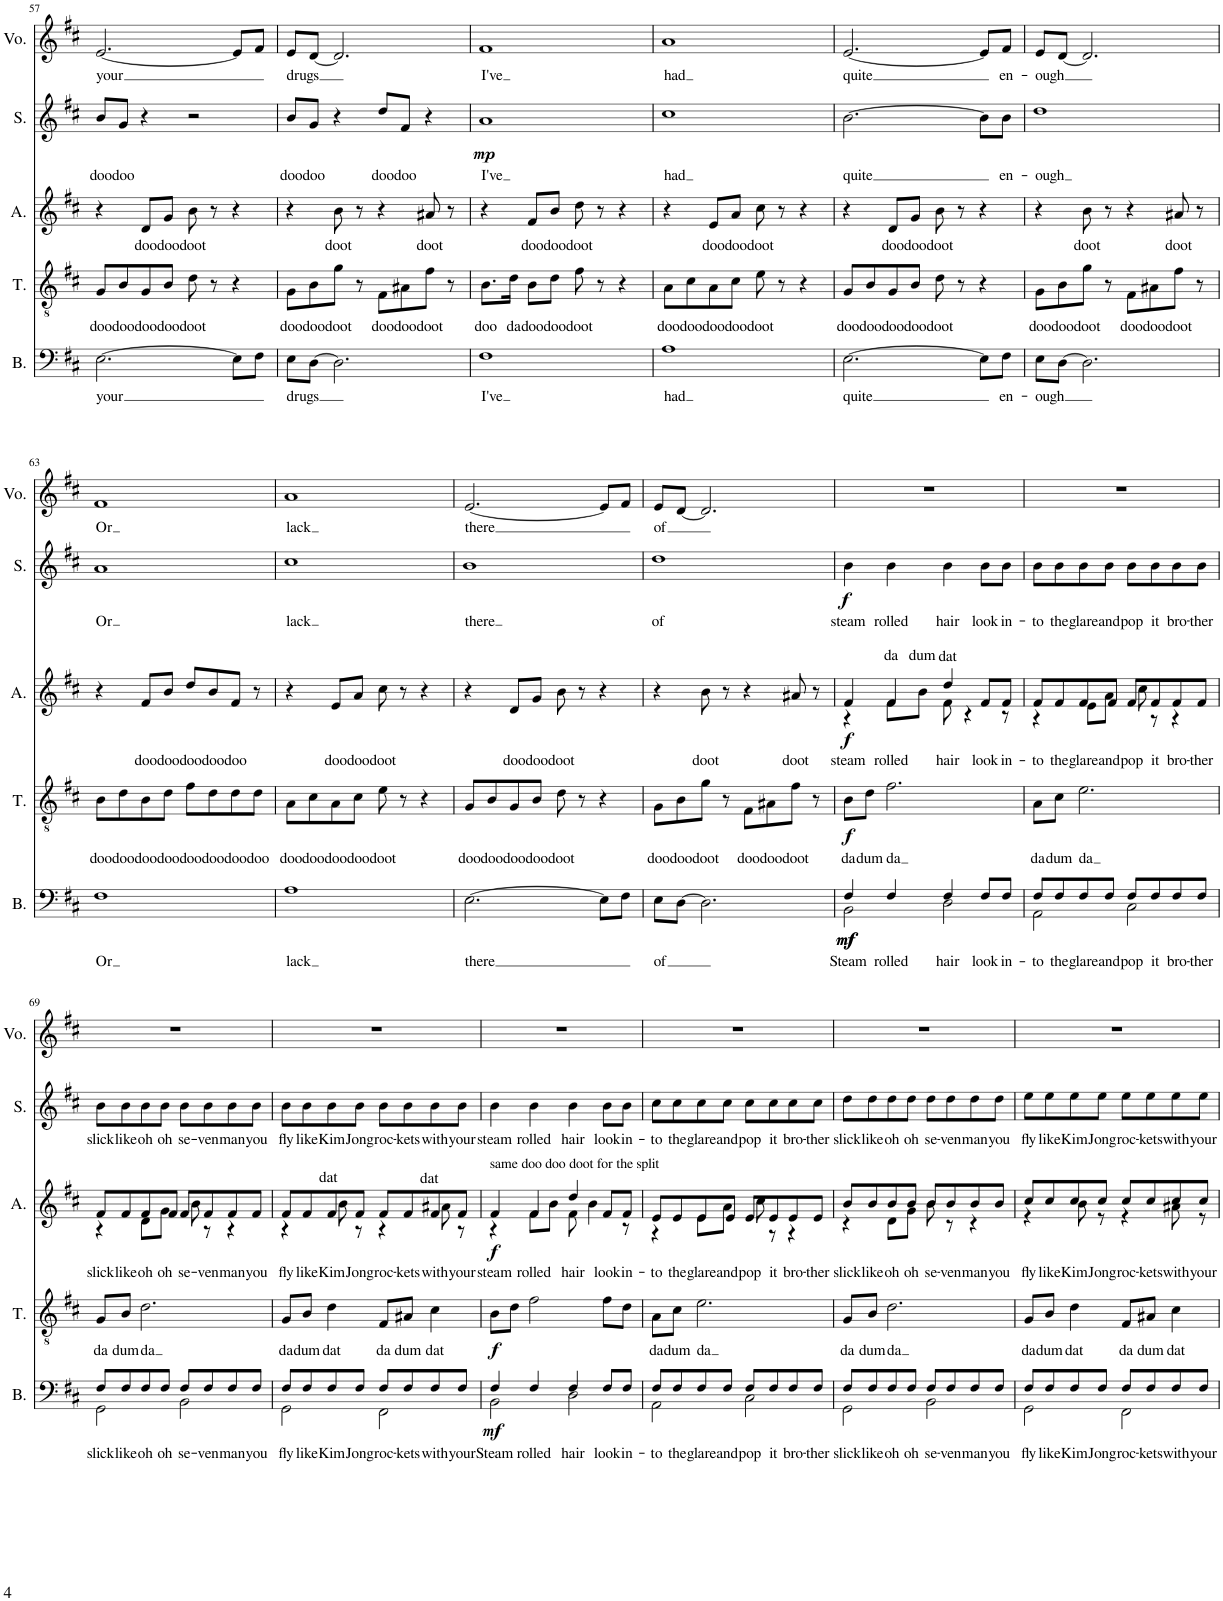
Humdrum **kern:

**kern	**text	**dynam	**kern	**text	**dynam	**kern	**text	**dynam	**kern	**text	**dynam	**kern	**text
*part5	*part5	*part5	*part4	*part4	*part4	*part3	*part3	*part3	*part2	*part2	*part2	*part1	*part1
*staff5	*staff5	*staff5	*staff4	*staff4	*staff4	*staff3	*staff3	*staff3	*staff2	*staff2	*staff2	*staff1	*staff1
*I"Bass	*	*	*I"Tenor	*	*	*I"Alto	*	*	*I"Soprano	*	*	*I"Voice	*
*I'B.	*	*	*I'T.	*	*	*I'A.	*	*	*I'S.	*	*	*I'Vo.	*
!!LO:PB:g=z
*clefF4	*	*	*clefGv2	*	*	*clefG2	*	*	*clefG2	*	*	*clefG2	*
*k[f#c#]	*	*	*k[f#c#]	*	*	*k[f#c#]	*	*	*k[f#c#]	*	*	*k[f#c#]	*
*M4/4	*	*	*M4/4	*	*	*M4/4	*	*	*M4/4	*	*	*M4/4	*
=57	=57	=57	=57	=57	=57	=57	=57	=57	=57	=57	=57	=57	=57
!	!LO:LY:b	!	!	!LO:LY:b	!	!	!	!	!	!LO:LY:b	!	!	!LO:LY:b
[2.E\	your	.	8G/L	doo	.	4r	.	.	8b/L	doo	.	[2.e/	your
!	!	!	!	!LO:LY:b	!	!	!	!	!	!LO:LY:b	!	!	!
.	.	.	8B/	doo	.	.	.	.	8g/J	doo	.	.	.
!	!	!	!	!LO:LY:b	!	!	!LO:LY:b	!	!	!	!	!	!
.	.	.	8G/	doo	.	8d/L	doo	.	4r	.	.	.	.
!	!	!	!	!LO:LY:b	!	!	!LO:LY:b	!	!	!	!	!	!
.	.	.	8B/J	doo	.	8g/J	doo	.	.	.	.	.	.
!	!	!	!	!LO:LY:b	!	!	!LO:LY:b	!	!	!	!	!	!
.	.	.	8d\	doot	.	8b\	doot	.	2r	.	.	.	.
.	.	.	8r	.	.	8r	.	.	.	.	.	.	.
8E\L]	.	.	4r	.	.	4r	.	.	.	.	.	8e/L]	.
8F#\J	.	.	.	.	.	.	.	.	.	.	.	8f#/J	.
=58	=58	=58	=58	=58	=58	=58	=58	=58	=58	=58	=58	=58	=58
!	!LO:LY:b	!	!	!LO:LY:b	!	!	!	!	!	!LO:LY:b	!	!	!LO:LY:b
8E\L	drugs	.	8G\L	doo	.	4r	.	.	8b/L	doo	.	8e/L	drugs
!	!	!	!	!LO:LY:b	!	!	!	!	!	!LO:LY:b	!	!	!
[8D\J	.	.	8B\	doo	.	.	.	.	8g/J	doo	.	[8d/J	.
!	!	!	!	!LO:LY:b	!	!	!LO:LY:b	!	!	!	!	!	!
2.D\]	.	.	8g\J	doot	.	8b\	doot	.	4r	.	.	2.d/]	.
.	.	.	8r	.	.	8r	.	.	.	.	.	.	.
!	!	!	!	!LO:LY:b	!	!	!	!	!	!LO:LY:b	!	!	!
.	.	.	8F#\L	doo	.	4r	.	.	8dd/L	doo	.	.	.
!	!	!	!	!LO:LY:b	!	!	!	!	!	!LO:LY:b	!	!	!
.	.	.	8A#X\	doo	.	.	.	.	8f#/J	doo	.	.	.
!	!	!	!	!LO:LY:b	!	!	!LO:LY:b	!	!	!	!	!	!
.	.	.	8f#\J	doot	.	8a#X/	doot	.	4r	.	.	.	.
.	.	.	8r	.	.	8r	.	.	.	.	.	.	.
=59	=59	=59	=59	=59	=59	=59	=59	=59	=59	=59	=59	=59	=59
!	!LO:LY:b	!	!	!LO:LY:b	!	!	!	!	!	!LO:LY:b	!LO:DY:b	!	!LO:LY:b
1F#	I've	.	8.B\L	doo	.	4r	.	.	1a	I've	mp	1f#	I've
!	!	!	!	!LO:LY:b	!	!	!	!	!	!	!	!	!
.	.	.	16d\Jk	da	.	.	.	.	.	.	.	.	.
!	!	!	!	!LO:LY:b	!	!	!LO:LY:b	!	!	!	!	!	!
.	.	.	8B\L	doo	.	8f#/L	doo	.	.	.	.	.	.
!	!	!	!	!LO:LY:b	!	!	!LO:LY:b	!	!	!	!	!	!
.	.	.	8d\J	doo	.	8b/J	doo	.	.	.	.	.	.
!	!	!	!	!LO:LY:b	!	!	!LO:LY:b	!	!	!	!	!	!
.	.	.	8f#\	doot	.	8dd\	doot	.	.	.	.	.	.
.	.	.	8r	.	.	8r	.	.	.	.	.	.	.
.	.	.	4r	.	.	4r	.	.	.	.	.	.	.
=60	=60	=60	=60	=60	=60	=60	=60	=60	=60	=60	=60	=60	=60
!	!LO:LY:b	!	!	!LO:LY:b	!	!	!	!	!	!LO:LY:b	!	!	!LO:LY:b
1A	had	.	8A\L	doo	.	4r	.	.	1cc#	had	.	1a	had
!	!	!	!	!LO:LY:b	!	!	!	!	!	!	!	!	!
.	.	.	8c#\	doo	.	.	.	.	.	.	.	.	.
!	!	!	!	!LO:LY:b	!	!	!LO:LY:b	!	!	!	!	!	!
.	.	.	8A\	doo	.	8e/L	doo	.	.	.	.	.	.
!	!	!	!	!LO:LY:b	!	!	!LO:LY:b	!	!	!	!	!	!
.	.	.	8c#\J	doo	.	8a/J	doo	.	.	.	.	.	.
!	!	!	!	!LO:LY:b	!	!	!LO:LY:b	!	!	!	!	!	!
.	.	.	8e\	doot	.	8cc#\	doot	.	.	.	.	.	.
.	.	.	8r	.	.	8r	.	.	.	.	.	.	.
.	.	.	4r	.	.	4r	.	.	.	.	.	.	.
=61	=61	=61	=61	=61	=61	=61	=61	=61	=61	=61	=61	=61	=61
!	!LO:LY:b	!	!	!LO:LY:b	!	!	!	!	!	!LO:LY:b	!	!	!LO:LY:b
[2.E\	quite	.	8G/L	doo	.	4r	.	.	[2.b\	quite	.	[2.e/	quite
!	!	!	!	!LO:LY:b	!	!	!	!	!	!	!	!	!
.	.	.	8B/	doo	.	.	.	.	.	.	.	.	.
!	!	!	!	!LO:LY:b	!	!	!LO:LY:b	!	!	!	!	!	!
.	.	.	8G/	doo	.	8d/L	doo	.	.	.	.	.	.
!	!	!	!	!LO:LY:b	!	!	!LO:LY:b	!	!	!	!	!	!
.	.	.	8B/J	doo	.	8g/J	doo	.	.	.	.	.	.
!	!	!	!	!LO:LY:b	!	!	!LO:LY:b	!	!	!	!	!	!
.	.	.	8d\	doot	.	8b\	doot	.	.	.	.	.	.
.	.	.	8r	.	.	8r	.	.	.	.	.	.	.
8E\L]	.	.	4r	.	.	4r	.	.	8b\L]	.	.	8e/L]	.
!	!LO:LY:b	!	!	!	!	!	!	!	!	!LO:LY:b	!	!	!LO:LY:b
8F#\J	en-	.	.	.	.	.	.	.	8b\J	en-	.	8f#/J	en-
=62	=62	=62	=62	=62	=62	=62	=62	=62	=62	=62	=62	=62	=62
!	!LO:LY:b	!	!	!LO:LY:b	!	!	!	!	!	!LO:LY:b	!	!	!LO:LY:b
8E\L	-ough	.	8G\L	doo	.	4r	.	.	1dd	-ough	.	8e/L	-ough
!	!	!	!	!LO:LY:b	!	!	!	!	!	!	!	!	!
[8D\J	.	.	8B\	doo	.	.	.	.	.	.	.	[8d/J	.
!	!	!	!	!LO:LY:b	!	!	!LO:LY:b	!	!	!	!	!	!
2.D\]	.	.	8g\J	doot	.	8b\	doot	.	.	.	.	2.d/]	.
.	.	.	8r	.	.	8r	.	.	.	.	.	.	.
!	!	!	!	!LO:LY:b	!	!	!	!	!	!	!	!	!
.	.	.	8F#\L	doo	.	4r	.	.	.	.	.	.	.
!	!	!	!	!LO:LY:b	!	!	!	!	!	!	!	!	!
.	.	.	8A#X\	doo	.	.	.	.	.	.	.	.	.
!	!	!	!	!LO:LY:b	!	!	!LO:LY:b	!	!	!	!	!	!
.	.	.	8f#\J	doot	.	8a#X/	doot	.	.	.	.	.	.
.	.	.	8r	.	.	8r	.	.	.	.	.	.	.
!!LO:LB:g=z
=63	=63	=63	=63	=63	=63	=63	=63	=63	=63	=63	=63	=63	=63
!	!LO:LY:b	!	!	!LO:LY:b	!	!	!	!	!	!LO:LY:b	!	!	!LO:LY:b
1F#	Or	.	8B\L	doo	.	4r	.	.	1a	Or	.	1f#	Or
!	!	!	!	!LO:LY:b	!	!	!	!	!	!	!	!	!
.	.	.	8d\	doo	.	.	.	.	.	.	.	.	.
!	!	!	!	!LO:LY:b	!	!	!LO:LY:b	!	!	!	!	!	!
.	.	.	8B\	doo	.	8f#/L	doo	.	.	.	.	.	.
!	!	!	!	!LO:LY:b	!	!	!LO:LY:b	!	!	!	!	!	!
.	.	.	8d\J	doo	.	8b/J	doo	.	.	.	.	.	.
!	!	!	!	!LO:LY:b	!	!	!LO:LY:b	!	!	!	!	!	!
.	.	.	8f#\L	doo	.	8dd/L	doo	.	.	.	.	.	.
!	!	!	!	!LO:LY:b	!	!	!LO:LY:b	!	!	!	!	!	!
.	.	.	8d\	doo	.	8b/	doo	.	.	.	.	.	.
!	!	!	!	!LO:LY:b	!	!	!LO:LY:b	!	!	!	!	!	!
.	.	.	8d\	doo	.	8f#/J	doo	.	.	.	.	.	.
!	!	!	!	!LO:LY:b	!	!	!	!	!	!	!	!	!
.	.	.	8d\J	doo	.	8r	.	.	.	.	.	.	.
=64	=64	=64	=64	=64	=64	=64	=64	=64	=64	=64	=64	=64	=64
!	!LO:LY:b	!	!	!LO:LY:b	!	!	!	!	!	!LO:LY:b	!	!	!LO:LY:b
1A	lack	.	8A\L	doo	.	4r	.	.	1cc#	lack	.	1a	lack
!	!	!	!	!LO:LY:b	!	!	!	!	!	!	!	!	!
.	.	.	8c#\	doo	.	.	.	.	.	.	.	.	.
!	!	!	!	!LO:LY:b	!	!	!LO:LY:b	!	!	!	!	!	!
.	.	.	8A\	doo	.	8e/L	doo	.	.	.	.	.	.
!	!	!	!	!LO:LY:b	!	!	!LO:LY:b	!	!	!	!	!	!
.	.	.	8c#\J	doo	.	8a/J	doo	.	.	.	.	.	.
!	!	!	!	!LO:LY:b	!	!	!LO:LY:b	!	!	!	!	!	!
.	.	.	8e\	doot	.	8cc#\	doot	.	.	.	.	.	.
.	.	.	8r	.	.	8r	.	.	.	.	.	.	.
.	.	.	4r	.	.	4r	.	.	.	.	.	.	.
=65	=65	=65	=65	=65	=65	=65	=65	=65	=65	=65	=65	=65	=65
!	!LO:LY:b	!	!	!LO:LY:b	!	!	!	!	!	!LO:LY:b	!	!	!LO:LY:b
[2.E\	there	.	8G/L	doo	.	4r	.	.	1b	there	.	[2.e/	there
!	!	!	!	!LO:LY:b	!	!	!	!	!	!	!	!	!
.	.	.	8B/	doo	.	.	.	.	.	.	.	.	.
!	!	!	!	!LO:LY:b	!	!	!LO:LY:b	!	!	!	!	!	!
.	.	.	8G/	doo	.	8d/L	doo	.	.	.	.	.	.
!	!	!	!	!LO:LY:b	!	!	!LO:LY:b	!	!	!	!	!	!
.	.	.	8B/J	doo	.	8g/J	doo	.	.	.	.	.	.
!	!	!	!	!LO:LY:b	!	!	!LO:LY:b	!	!	!	!	!	!
.	.	.	8d\	doot	.	8b\	doot	.	.	.	.	.	.
.	.	.	8r	.	.	8r	.	.	.	.	.	.	.
8E\L]	.	.	4r	.	.	4r	.	.	.	.	.	8e/L]	.
8F#\J	.	.	.	.	.	.	.	.	.	.	.	8f#/J	.
=66	=66	=66	=66	=66	=66	=66	=66	=66	=66	=66	=66	=66	=66
!	!LO:LY:b	!	!	!LO:LY:b	!	!	!	!	!	!LO:LY:b	!	!	!LO:LY:b
8E\L	of	.	8G\L	doo	.	4r	.	.	1dd	of	.	8e/L	of
!	!	!	!	!LO:LY:b	!	!	!	!	!	!	!	!	!
[8D\J	.	.	8B\	doo	.	.	.	.	.	.	.	[8d/J	.
!	!	!	!	!LO:LY:b	!	!	!LO:LY:b	!	!	!	!	!	!
2.D\]	.	.	8g\J	doot	.	8b\	doot	.	.	.	.	2.d/]	.
.	.	.	8r	.	.	8r	.	.	.	.	.	.	.
!	!	!	!	!LO:LY:b	!	!	!	!	!	!	!	!	!
.	.	.	8F#\L	doo	.	4r	.	.	.	.	.	.	.
!	!	!	!	!LO:LY:b	!	!	!	!	!	!	!	!	!
.	.	.	8A#X\	doo	.	.	.	.	.	.	.	.	.
!	!	!	!	!LO:LY:b	!	!	!LO:LY:b	!	!	!	!	!	!
.	.	.	8f#\J	doot	.	8a#X/	doot	.	.	.	.	.	.
.	.	.	8r	.	.	8r	.	.	.	.	.	.	.
=67	=67	=67	=67	=67	=67	=67	=67	=67	=67	=67	=67	=67	=67
!	!LO:LY:b	!LO:DY:b	!	!LO:LY:b	!	!	!LO:LY:b	!	!	!LO:LY:b	!	!	!
*^	*	*	*	*	*	*^	*	*	*	*	*	*	*
!	!	!	!LO:DY:n=1:b	!	!	!LO:DY:b	!	!	!	!LO:DY:b	!	!	!LO:DY:b	!	!
4F#/	2BB\	Steam	mf mf	8B\L	da	f	4f#/	4r	steam	f	4b\	steam	f	1r	.
!	!	!	!	!	!LO:LY:b	!	!	!	!	!	!	!	!	!	!
.	.	.	.	8d\J	dum	.	.	.	.	.	.	.	.	.	.
!	!	!LO:LY:b	!	!	!LO:LY:b	!	!	!	!LO:LY:b	!	!	!	!	!	!
!	!	!	!	!	!	!	!	!	!LO:LY:a	!	!	!LO:LY:b	!	!	!
4F#/	.	rolled	.	2.f#\	da	.	4f#/	8f#\L	da	.	4b\	rolled	.	.	.
!	!	!	!	!	!	!	!	!	!LO:LY:a	!	!	!	!	!	!
.	.	.	.	.	.	.	.	8b\J	dum	.	.	.	.	.	.
!	!	!LO:LY:b	!	!	!	!	!	!	!LO:LY:b	!	!	!	!	!	!
!	!	!	!	!	!	!	!	!	!LO:LY:a	!	!	!LO:LY:b	!	!	!
4F#/	2D\	hair	.	.	.	.	4dd/	8f#\	dat	.	4b\	hair	.	.	.
.	.	.	.	.	.	.	.	4r	.	.	.	.	.	.	.
!	!	!LO:LY:b	!	!	!	!	!	!	!LO:LY:b	!	!	!LO:LY:b	!	!	!
8F#/L	.	look	.	.	.	.	8f#/L	.	look	.	8b\L	look	.	.	.
!	!	!LO:LY:b	!	!	!	!	!	!	!LO:LY:b	!	!	!LO:LY:b	!	!	!
8F#/J	.	in-	.	.	.	.	8f#/J	8r	in-	.	8b\J	in-	.	.	.
=68	=68	=68	=68	=68	=68	=68	=68	=68	=68	=68	=68	=68	=68	=68	=68
!	!	!LO:LY:b	!	!	!LO:LY:b	!	!	!	!LO:LY:b	!	!	!LO:LY:b	!	!	!
8F#/L	2AA\	-to	.	8A\L	da	.	8f#/L	4r	-to	.	8b\L	-to	.	1r	.
!	!	!LO:LY:b	!	!	!LO:LY:b	!	!	!	!LO:LY:b	!	!	!LO:LY:b	!	!	!
8F#/	.	the	.	8c#\J	dum	.	8f#/	.	the	.	8b\	the	.	.	.
!	!	!LO:LY:b	!	!	!LO:LY:b	!	!	!	!LO:LY:b	!	!	!LO:LY:b	!	!	!
8F#/	.	glare	.	2.e\	da	.	8f#/	8e\L	glare	.	8b\	glare	.	.	.
!	!	!LO:LY:b	!	!	!	!	!	!	!LO:LY:b	!	!	!LO:LY:b	!	!	!
8F#/J	.	and	.	.	.	.	8f#/J	8a\J	and	.	8b\J	and	.	.	.
!	!	!LO:LY:b	!	!	!	!	!	!	!LO:LY:b	!	!	!LO:LY:b	!	!	!
8F#/L	2C#\	pop	.	.	.	.	8f#/L	8cc#\	pop	.	8b\L	pop	.	.	.
!	!	!LO:LY:b	!	!	!	!	!	!	!LO:LY:b	!	!	!LO:LY:b	!	!	!
8F#/	.	it	.	.	.	.	8f#/	8r	it	.	8b\	it	.	.	.
!	!	!LO:LY:b	!	!	!	!	!	!	!LO:LY:b	!	!	!LO:LY:b	!	!	!
8F#/	.	bro-	.	.	.	.	8f#/	4r	bro-	.	8b\	bro-	.	.	.
!	!	!LO:LY:b	!	!	!	!	!	!	!LO:LY:b	!	!	!LO:LY:b	!	!	!
8F#/J	.	-ther	.	.	.	.	8f#/J	.	-ther	.	8b\J	-ther	.	.	.
!!LO:LB:g=z
=69	=69	=69	=69	=69	=69	=69	=69	=69	=69	=69	=69	=69	=69	=69	=69
!	!	!LO:LY:b	!	!	!LO:LY:b	!	!	!	!LO:LY:b	!	!	!LO:LY:b	!	!	!
8F#/L	2GG\	slick	.	8G/L	da	.	8f#/L	4r	slick	.	8b\L	slick	.	1r	.
!	!	!LO:LY:b	!	!	!LO:LY:b	!	!	!	!LO:LY:b	!	!	!LO:LY:b	!	!	!
8F#/	.	like	.	8B/J	dum	.	8f#/	.	like	.	8b\	like	.	.	.
!	!	!LO:LY:b	!	!	!LO:LY:b	!	!	!	!LO:LY:b	!	!	!LO:LY:b	!	!	!
8F#/	.	oh	.	2.d\	da	.	8f#/	8d\L	oh	.	8b\	oh	.	.	.
!	!	!LO:LY:b	!	!	!	!	!	!	!LO:LY:b	!	!	!LO:LY:b	!	!	!
8F#/J	.	oh	.	.	.	.	8f#/J	8g\J	oh	.	8b\J	oh	.	.	.
!	!	!LO:LY:b	!	!	!	!	!	!	!LO:LY:b	!	!	!LO:LY:b	!	!	!
8F#/L	2BB\	se-	.	.	.	.	8f#/L	8b\	se-	.	8b\L	se-	.	.	.
!	!	!LO:LY:b	!	!	!	!	!	!	!LO:LY:b	!	!	!LO:LY:b	!	!	!
8F#/	.	-ven	.	.	.	.	8f#/	8r	-ven	.	8b\	-ven	.	.	.
!	!	!LO:LY:b	!	!	!	!	!	!	!LO:LY:b	!	!	!LO:LY:b	!	!	!
8F#/	.	man	.	.	.	.	8f#/	4r	man	.	8b\	man	.	.	.
!	!	!LO:LY:b	!	!	!	!	!	!	!LO:LY:b	!	!	!LO:LY:b	!	!	!
8F#/J	.	you	.	.	.	.	8f#/J	.	you	.	8b\J	you	.	.	.
=70	=70	=70	=70	=70	=70	=70	=70	=70	=70	=70	=70	=70	=70	=70	=70
!	!	!LO:LY:b	!	!	!LO:LY:b	!	!	!	!LO:LY:b	!	!	!LO:LY:b	!	!	!
8F#/L	2GG\	fly	.	8G/L	da	.	8f#/L	4r	fly	.	8b\L	fly	.	1r	.
!	!	!LO:LY:b	!	!	!LO:LY:b	!	!	!	!LO:LY:b	!	!	!LO:LY:b	!	!	!
8F#/	.	like	.	8B/J	dum	.	8f#/	.	like	.	8b\	like	.	.	.
!	!	!LO:LY:b	!	!	!LO:LY:b	!	!	!	!LO:LY:b	!	!	!	!	!	!
!	!	!	!	!	!	!	!	!	!LO:LY:a	!	!	!LO:LY:b	!	!	!
8F#/	.	Kim	.	4d\	dat	.	8f#/	8b\	dat	.	8b\	Kim	.	.	.
!	!	!LO:LY:b	!	!	!	!	!	!	!LO:LY:b	!	!	!LO:LY:b	!	!	!
8F#/J	.	Jong	.	.	.	.	8f#/J	8r	Jong	.	8b\J	Jong	.	.	.
!	!	!LO:LY:b	!	!	!LO:LY:b	!	!	!	!LO:LY:b	!	!	!LO:LY:b	!	!	!
8F#/L	2FF#\	roc-	.	8F#/L	da	.	8f#/L	4r	roc-	.	8b\L	roc-	.	.	.
!	!	!LO:LY:b	!	!	!LO:LY:b	!	!	!	!LO:LY:b	!	!	!LO:LY:b	!	!	!
8F#/	.	-kets	.	8A#X/J	dum	.	8f#/	.	-kets	.	8b\	-kets	.	.	.
!	!	!LO:LY:b	!	!	!LO:LY:b	!	!	!	!LO:LY:b	!	!	!	!	!	!
!	!	!	!	!	!	!	!	!	!LO:LY:a	!	!	!LO:LY:b	!	!	!
8F#/	.	with	.	4c#\	dat	.	8f#/	8a#X\	dat	.	8b\	with	.	.	.
!	!	!LO:LY:b	!	!	!	!	!	!	!LO:LY:b	!	!	!LO:LY:b	!	!	!
8F#/J	.	your	.	.	.	.	8f#/J	8r	your	.	8b\J	your	.	.	.
=71	=71	=71	=71	=71	=71	=71	=71	=71	=71	=71	=71	=71	=71	=71	=71
!	!	!	!	!	!	!	!LO:TX:a:t=same doo doo doot for the split	!	!	!	!	!	!	!	!
!	!	!LO:LY:b	!LO:DY:b	!	!	!LO:DY:b	!	!	!LO:LY:b	!LO:DY:b	!	!LO:LY:b	!	!	!
4F#/	2BB\	Steam	mf	8B\L	.	f	4f#/	4r	steam	f	4b\	steam	.	1r	.
.	.	.	.	8d\J	.	.	.	.	.	.	.	.	.	.	.
!	!	!LO:LY:b	!	!	!	!	!	!	!LO:LY:b	!	!	!LO:LY:b	!	!	!
4F#/	.	rolled	.	2f#\	.	.	4f#/	8f#\L	rolled	.	4b\	rolled	.	.	.
.	.	.	.	.	.	.	.	8b\J	.	.	.	.	.	.	.
!	!	!LO:LY:b	!	!	!	!	!	!	!LO:LY:b	!	!	!LO:LY:b	!	!	!
4F#/	2D\	hair	.	.	.	.	4dd/	8f#\	hair	.	4b\	hair	.	.	.
.	.	.	.	.	.	.	.	4b\	.	.	.	.	.	.	.
!	!	!LO:LY:b	!	!	!	!	!	!	!LO:LY:b	!	!	!LO:LY:b	!	!	!
8F#/L	.	look	.	8f#\L	.	.	8f#/L	.	look	.	8b\L	look	.	.	.
!	!	!LO:LY:b	!	!	!	!	!	!	!LO:LY:b	!	!	!LO:LY:b	!	!	!
8F#/J	.	in-	.	8d\J	.	.	8f#/J	8r	in-	.	8b\J	in-	.	.	.
=72	=72	=72	=72	=72	=72	=72	=72	=72	=72	=72	=72	=72	=72	=72	=72
!	!	!LO:LY:b	!	!	!LO:LY:b	!	!	!	!LO:LY:b	!	!	!LO:LY:b	!	!	!
8F#/L	2AA\	-to	.	8A\L	da	.	8e/L	4r	-to	.	8cc#\L	-to	.	1r	.
!	!	!LO:LY:b	!	!	!LO:LY:b	!	!	!	!LO:LY:b	!	!	!LO:LY:b	!	!	!
8F#/	.	the	.	8c#\J	dum	.	8e/	.	the	.	8cc#\	the	.	.	.
!	!	!LO:LY:b	!	!	!LO:LY:b	!	!	!	!LO:LY:b	!	!	!LO:LY:b	!	!	!
8F#/	.	glare	.	2.e\	da	.	8e/	8e\L	glare	.	8cc#\	glare	.	.	.
!	!	!LO:LY:b	!	!	!	!	!	!	!LO:LY:b	!	!	!LO:LY:b	!	!	!
8F#/J	.	and	.	.	.	.	8e/J	8a\J	and	.	8cc#\J	and	.	.	.
!	!	!LO:LY:b	!	!	!	!	!	!	!LO:LY:b	!	!	!LO:LY:b	!	!	!
8F#/L	2C#\	pop	.	.	.	.	8e/L	8cc#\	pop	.	8cc#\L	pop	.	.	.
!	!	!LO:LY:b	!	!	!	!	!	!	!LO:LY:b	!	!	!LO:LY:b	!	!	!
8F#/	.	it	.	.	.	.	8e/	8r	it	.	8cc#\	it	.	.	.
!	!	!LO:LY:b	!	!	!	!	!	!	!LO:LY:b	!	!	!LO:LY:b	!	!	!
8F#/	.	bro-	.	.	.	.	8e/	4r	bro-	.	8cc#\	bro-	.	.	.
!	!	!LO:LY:b	!	!	!	!	!	!	!LO:LY:b	!	!	!LO:LY:b	!	!	!
8F#/J	.	-ther	.	.	.	.	8e/J	.	-ther	.	8cc#\J	-ther	.	.	.
=73	=73	=73	=73	=73	=73	=73	=73	=73	=73	=73	=73	=73	=73	=73	=73
!	!	!LO:LY:b	!	!	!LO:LY:b	!	!	!	!LO:LY:b	!	!	!LO:LY:b	!	!	!
8F#/L	2GG\	slick	.	8G/L	da	.	8b/L	4r	slick	.	8dd\L	slick	.	1r	.
!	!	!LO:LY:b	!	!	!LO:LY:b	!	!	!	!LO:LY:b	!	!	!LO:LY:b	!	!	!
8F#/	.	like	.	8B/J	dum	.	8b/	.	like	.	8dd\	like	.	.	.
!	!	!LO:LY:b	!	!	!LO:LY:b	!	!	!	!LO:LY:b	!	!	!LO:LY:b	!	!	!
8F#/	.	oh	.	2.d\	da	.	8b/	8d\L	oh	.	8dd\	oh	.	.	.
!	!	!LO:LY:b	!	!	!	!	!	!	!LO:LY:b	!	!	!LO:LY:b	!	!	!
8F#/J	.	oh	.	.	.	.	8b/J	8g\J	oh	.	8dd\J	oh	.	.	.
!	!	!LO:LY:b	!	!	!	!	!	!	!LO:LY:b	!	!	!LO:LY:b	!	!	!
8F#/L	2BB\	se-	.	.	.	.	8b/L	8b\	se-	.	8dd\L	se-	.	.	.
!	!	!LO:LY:b	!	!	!	!	!	!	!LO:LY:b	!	!	!LO:LY:b	!	!	!
8F#/	.	-ven	.	.	.	.	8b/	8r	-ven	.	8dd\	-ven	.	.	.
!	!	!LO:LY:b	!	!	!	!	!	!	!LO:LY:b	!	!	!LO:LY:b	!	!	!
8F#/	.	man	.	.	.	.	8b/	4r	man	.	8dd\	man	.	.	.
!	!	!LO:LY:b	!	!	!	!	!	!	!LO:LY:b	!	!	!LO:LY:b	!	!	!
8F#/J	.	you	.	.	.	.	8b/J	.	you	.	8dd\J	you	.	.	.
=74	=74	=74	=74	=74	=74	=74	=74	=74	=74	=74	=74	=74	=74	=74	=74
!	!	!LO:LY:b	!	!	!LO:LY:b	!	!	!	!LO:LY:b	!	!	!LO:LY:b	!	!	!
8F#/L	2GG\	fly	.	8G/L	da	.	8cc#/L	4r	fly	.	8ee\L	fly	.	1r	.
!	!	!LO:LY:b	!	!	!LO:LY:b	!	!	!	!LO:LY:b	!	!	!LO:LY:b	!	!	!
8F#/	.	like	.	8B/J	dum	.	8cc#/	.	like	.	8ee\	like	.	.	.
!	!	!LO:LY:b	!	!	!LO:LY:b	!	!	!	!LO:LY:b	!	!	!LO:LY:b	!	!	!
8F#/	.	Kim	.	4d\	dat	.	8cc#/	8b\	Kim	.	8ee\	Kim	.	.	.
!	!	!LO:LY:b	!	!	!	!	!	!	!LO:LY:b	!	!	!LO:LY:b	!	!	!
8F#/J	.	Jong	.	.	.	.	8cc#/J	8r	Jong	.	8ee\J	Jong	.	.	.
!	!	!LO:LY:b	!	!	!LO:LY:b	!	!	!	!LO:LY:b	!	!	!LO:LY:b	!	!	!
8F#/L	2FF#\	roc-	.	8F#/L	da	.	8cc#/L	4r	roc-	.	8ee\L	roc-	.	.	.
!	!	!LO:LY:b	!	!	!LO:LY:b	!	!	!	!LO:LY:b	!	!	!LO:LY:b	!	!	!
8F#/	.	-kets	.	8A#X/J	dum	.	8cc#/	.	-kets	.	8ee\	-kets	.	.	.
!	!	!LO:LY:b	!	!	!LO:LY:b	!	!	!	!LO:LY:b	!	!	!LO:LY:b	!	!	!
8F#/	.	with	.	4c#\	dat	.	8cc#/	8a#X\	with	.	8ee\	with	.	.	.
!	!	!LO:LY:b	!	!	!	!	!	!	!LO:LY:b	!	!	!LO:LY:b	!	!	!
8F#/J	.	your	.	.	.	.	8cc#/J	8r	your	.	8ee\J	your	.	.	.
*v	*v	*	*	*	*	*	*v	*v	*	*	*	*	*	*	*
=	=	=	=	=	=	=	=	=	=	=	=	=	=
*-	*-	*-	*-	*-	*-	*-	*-	*-	*-	*-	*-	*-	*-
